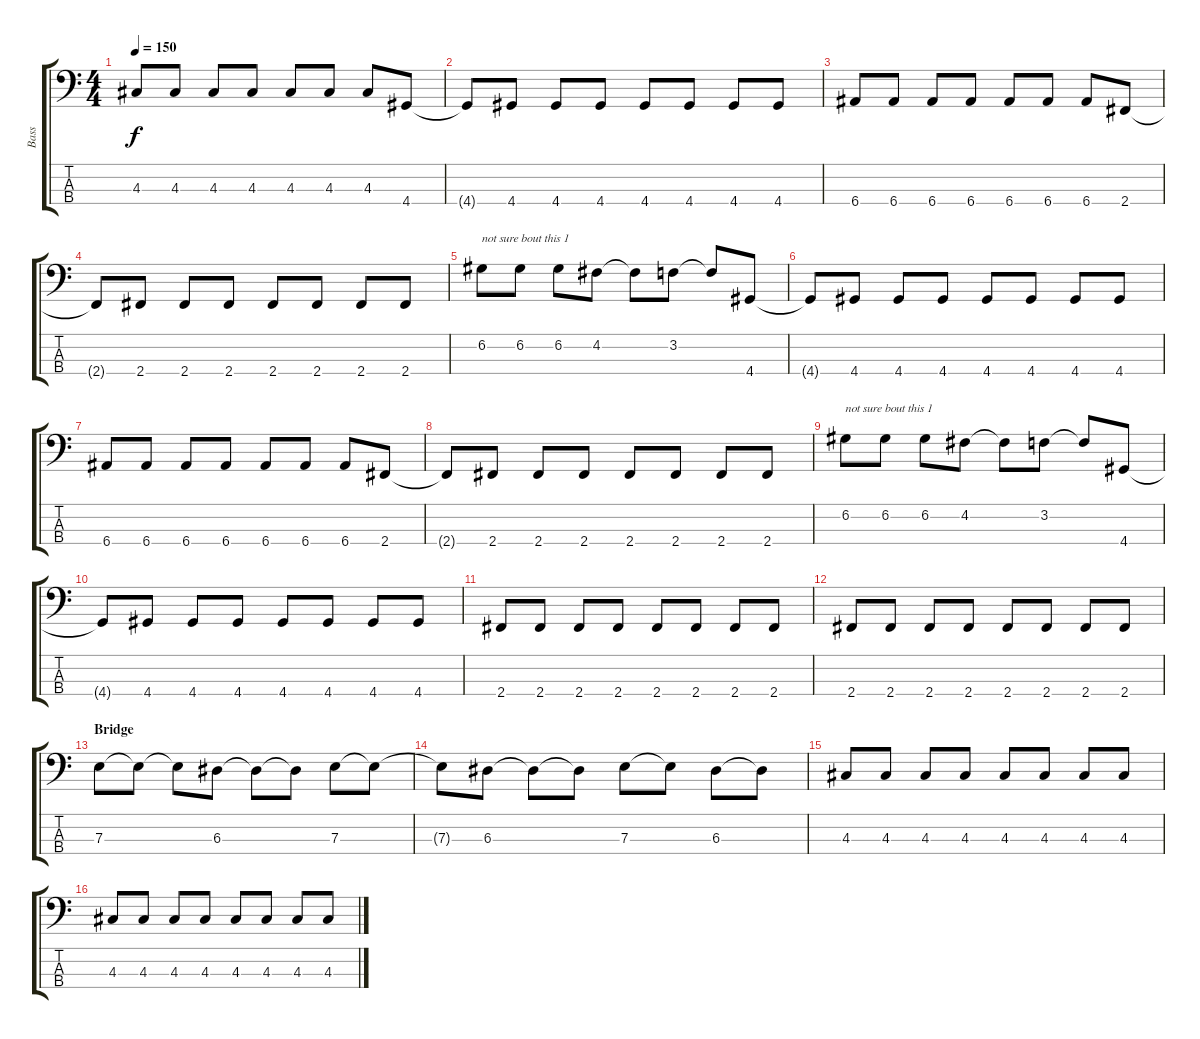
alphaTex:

\track ("Bass" "Bass") {instrument electricbassfinger}
\staff {score tabs}
\tuning (G2 D2 A1 E1) {hide}
\ts (4 4)
\tempo 150
\clef f4
\ks c
4.3.8{dy f} 4.3.8 4.3.8 4.3.8 4.3.8 4.3.8 4.3.8 4.4.8 |
4.4{t}.8 4.4.8 4.4.8 4.4.8 4.4.8 4.4.8 4.4.8 4.4.8 |
6.4.8 6.4.8 6.4.8 6.4.8 6.4.8 6.4.8 6.4.8 2.4.8 |
2.4{t}.8 2.4.8 2.4.8 2.4.8 2.4.8 2.4.8 2.4.8 2.4.8 |
6.2.8{txt "not sure bout this 1"} 6.2.8 6.2.8 4.2.8 4.2{t}.8 3.2.8 3.2{t}.8 4.4.8 |
4.4{t}.8 4.4.8 4.4.8 4.4.8 4.4.8 4.4.8 4.4.8 4.4.8 |
6.4.8 6.4.8 6.4.8 6.4.8 6.4.8 6.4.8 6.4.8 2.4.8 |
2.4{t}.8 2.4.8 2.4.8 2.4.8 2.4.8 2.4.8 2.4.8 2.4.8 |
6.2.8{txt "not sure bout this 1"} 6.2.8 6.2.8 4.2.8 4.2{t}.8 3.2.8 3.2{t}.8 4.4.8 |
4.4{t}.8 4.4.8 4.4.8 4.4.8 4.4.8 4.4.8 4.4.8 4.4.8 |
2.4.8 2.4.8 2.4.8 2.4.8 2.4.8 2.4.8 2.4.8 2.4.8 |
2.4.8 2.4.8 2.4.8 2.4.8 2.4.8 2.4.8 2.4.8 2.4.8 |
\section ("" "Bridge")
7.3.8 7.3{t}.8 7.3{t}.8 6.3.8 6.3{t}.8 6.3{t}.8 7.3.8 7.3{t}.8 |
7.3{t}.8 6.3.8 6.3{t}.8 6.3{t}.8 7.3.8 7.3{t}.8 6.3.8 6.3{t}.8 |
4.3.8 4.3.8 4.3.8 4.3.8 4.3.8 4.3.8 4.3.8 4.3.8 |
4.3.8 4.3.8 4.3.8 4.3.8 4.3.8 4.3.8 4.3.8 4.3.8
